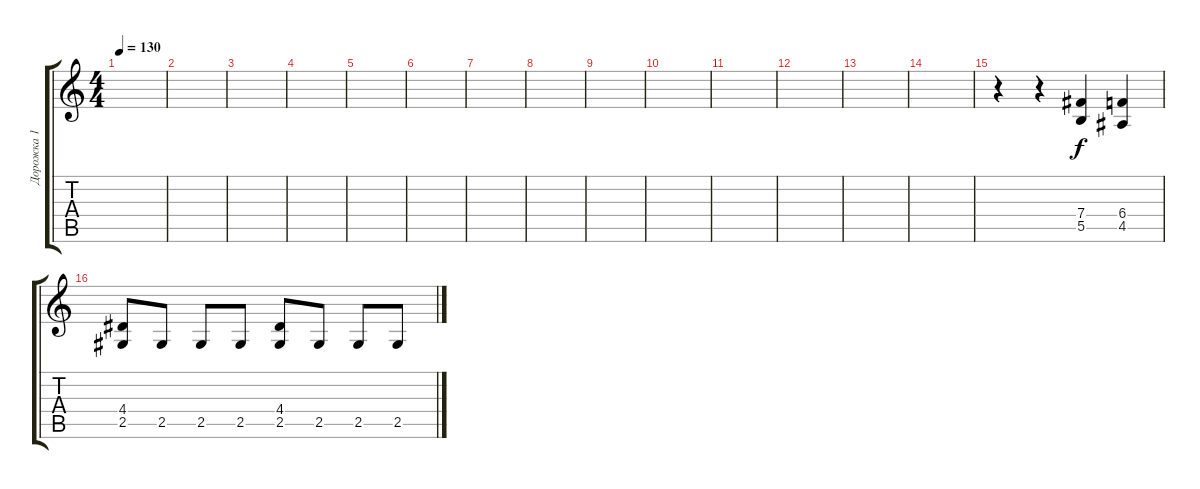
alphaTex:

\track ("Дорожка 1" "Дорожка 1") {instrument distortionguitar}
\staff {score tabs}
\tuning (Db4 Ab3 E3 B2 Gb2 B1) {hide}
\ts (4 4)
\tempo 130
\clef g2
\ks c
|
|
|
|
|
|
|
|
|
|
|
|
|
|
r.4 r.4 (7.4 5.5).4 (6.4 4.5).4 |
(4.4 2.5).8 2.5.8 2.5.8 2.5.8 (4.4 2.5).8 2.5.8 2.5.8 2.5.8
